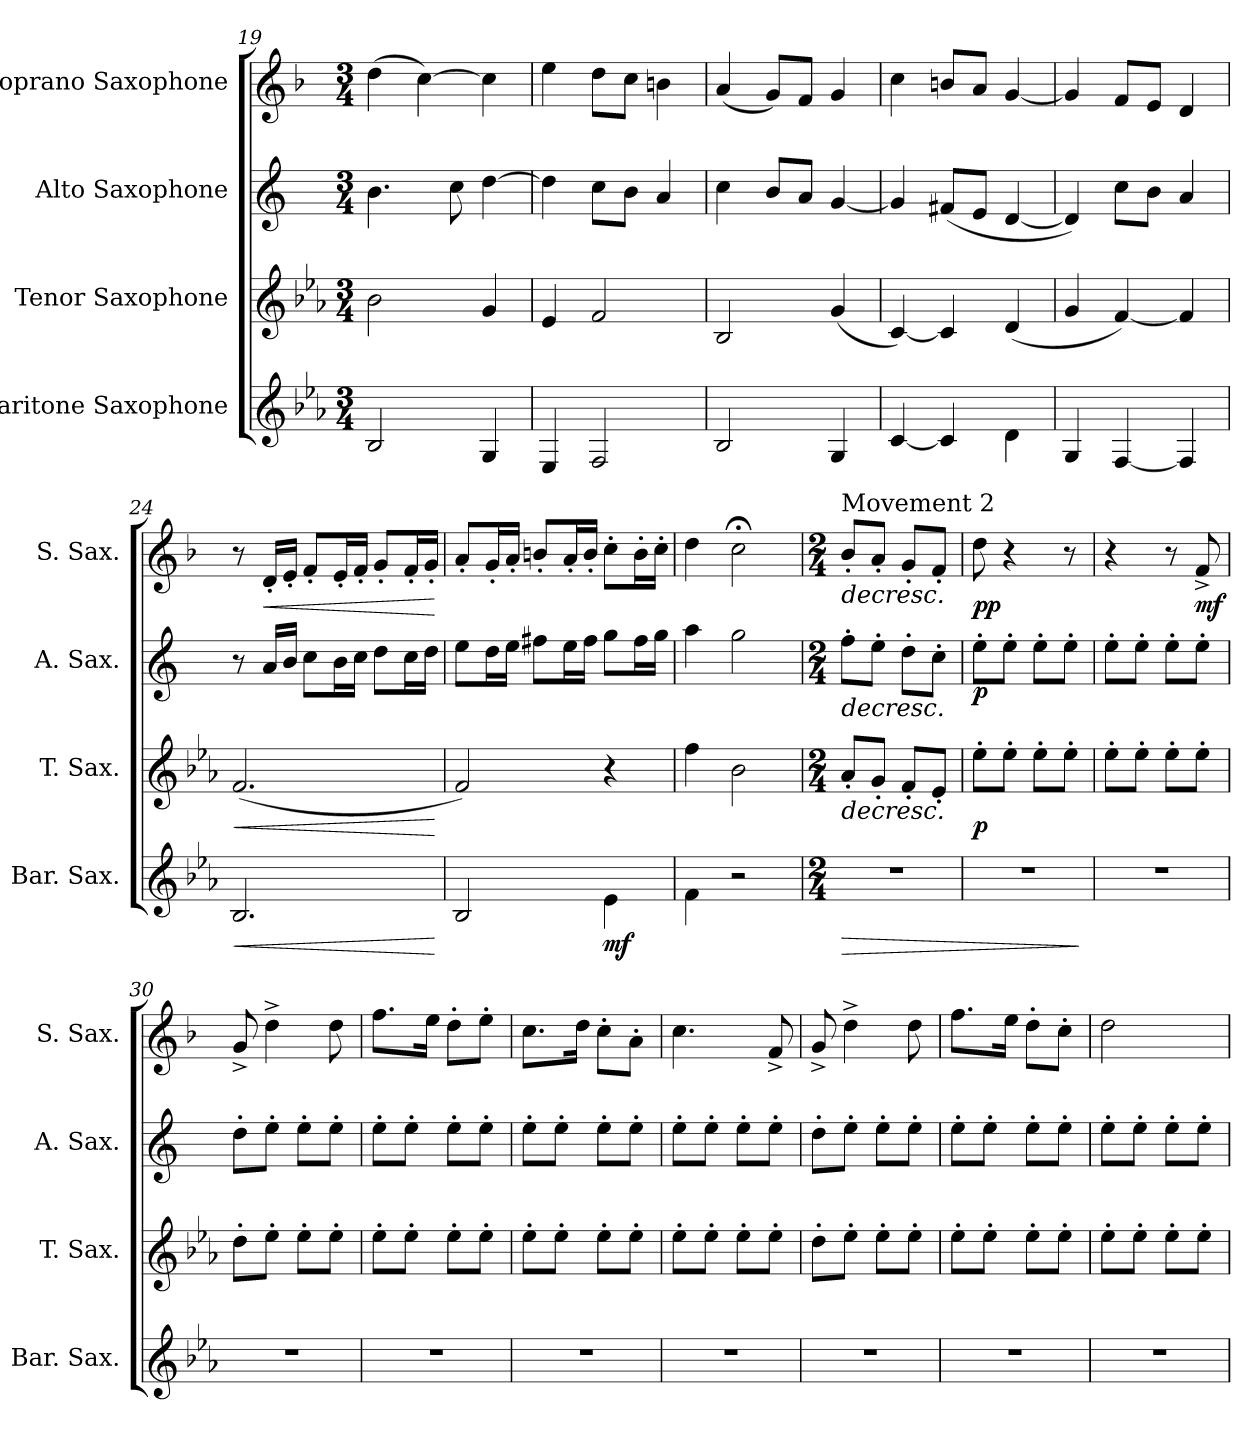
**kern	**dynam	**kern	**dynam	**kern	**dynam	**kern	**dynam
*part4	*part4	*part3	*part3	*part2	*part2	*part1	*part1
*staff4	*staff4	*staff3	*staff3	*staff2	*staff2	*staff1	*staff1
*I"Baritone Saxophone	*	*I"Tenor Saxophone	*	*I"Alto Saxophone	*	*I"Soprano Saxophone	*
*I'Bar. Sax.	*	*I'T. Sax.	*	*I'A. Sax.	*	*I'S. Sax.	*
*clefG2	*	*clefG2	*	*clefG2	*	*clefG2	*
*ITrd12c21	*	*ITrd8c14	*	*ITrd5c9	*	*ITrd1c2	*
*k[b-e-a-]	*	*k[b-e-a-]	*	*k[b-e-a-]	*	*k[b-e-a-]	*
*M3/4	*	*M3/4	*	*M3/4	*	*M3/4	*
=19	=19	=19	=19	=19	=19	=19	=19
2BB-/	.	2B-\	.	4.d\	.	(4cc\	.
.	.	.	.	.	.	[4b-\)	.
.	.	.	.	8e-\	.	.	.
4GG/	.	4G/	.	[4f\	.	4b-\]	.
!!LO:PB:g=z
=20	=20	=20	=20	=20	=20	=20	=20
4EE-/	.	4E-/	.	4f\]	.	4dd\	.
2FF/	.	2F/	.	8e-\L	.	8cc\L	.
.	.	.	.	8d\J	.	8b-\J	.
.	.	.	.	4c/	.	4an\	.
=21	=21	=21	=21	=21	=21	=21	=21
2BB-/	.	2BB-/	.	4e-\	.	(4g/	.
.	.	.	.	8d/L	.	8f/L)	.
.	.	.	.	8c/J	.	8e-/J	.
4GG/	.	(4G/	.	[4B-/	.	4f/	.
=22	=22	=22	=22	=22	=22	=22	=22
[4C/	.	[4C/)	.	4B-/]	.	4b-\	.
4C/]	.	4C/]	.	(8An/L	.	8an/L	.
.	.	.	.	8G/J	.	8g/J	.
4D\	.	(4D/	.	[4F/	.	[4f/	.
=23	=23	=23	=23	=23	=23	=23	=23
4GG/	.	4G/	.	4F/])	.	4f/]	.
[4FF/	.	[4F/)	.	8e-\L	.	8e-/L	.
.	.	.	.	8d\J	.	8d/J	.
4FF/]	.	4F/]	.	4c/	.	4c/	.
=24	=24	=24	=24	=24	=24	=24	=24
!	!LO:HP:b	!	!LO:HP:b	!	!	!	!
2.BB-/	<	(2.F/	<	8r	.	8r	.
!	!	!	!	!	!	!	!LO:HP:b
.	.	.	.	16c/LL	.	16c'/LL	<
.	.	.	.	16d/JJ	.	16d'/JJ	.
.	.	.	.	8e-\L	.	8e-'/L	.
.	.	.	.	16d\L	.	16d'/L	.
.	.	.	.	16e-\JJ	.	16e-'/JJ	.
.	.	.	.	8f\L	.	8f'/L	.
.	.	.	.	16e-\L	.	16e-'/L	.
.	.	.	.	16f\JJ	.	16f'/JJ	.
.	[	.	[	.	.	.	[
=25	=25	=25	=25	=25	=25	=25	=25
2BB-/	.	2F/)	.	8g\L	.	8g'/L	.
.	.	.	.	16f\L	.	16f'/L	.
.	.	.	.	16g\JJ	.	16g'/JJ	.
.	.	.	.	8an\L	.	8an'/L	.
.	.	.	.	16g\L	.	16g'/L	.
.	.	.	.	16a\JJ	.	16a'/JJ	.
!	!LO:DY:b	!	!	!	!	!	!
4E-\	mf	4r	.	8b-\L	.	8b-'\L	.
.	.	.	.	16a\L	.	16a'\L	.
.	.	.	.	16b-\JJ	.	16b-'\JJ	.
!!LO:LB:g=z
=26	=26	=26	=26	=26	=26	=26	=26
4F\	.	4f\	.	4cc\	.	4cc\	.
2r	.	2B-\	.	2b-\	.	2b-;<\	.
=27	=27	=27	=27	=27	=27	=27	=27
*M2/4	*	*M2/4	*	*M2/4	*	*M2/4	*
*	*	*	*	*	*	*MM160	*
!	!	!	!	!	!	!LO:TX:a:t=Movement 2	!
!	!LO:HP:b	!	!LO:HP:b	!	!LO:HP:b	!	!LO:HP:b
2r	>	8A-'/L	>	8a-'\L	>	8a-'/L	>
.	.	8G'/J	.	8g'\J	.	8g'/J	.
.	.	8F'/L	.	8f'\L	.	8f'/L	.
.	.	8E-'/J	.	8e-'\J	.	8e-'/J	.
=28	=28	=28	=28	=28	=28	=28	=28
!	!	!	!LO:DY:b	!	!LO:DY:b	!	!LO:DY:b
2r	.	8e-'\L	p	8g'\L	p	8cc\	pp
.	.	8e-'\J	.	8g'\J	.	4r	.
.	.	8e-'\L	.	8g'\L	.	.	.
.	.	8e-'\J	.	8g'\J	.	8r	.
.	]	.	]	.	]	.	]
=29	=29	=29	=29	=29	=29	=29	=29
2r	.	8e-'\L	.	8g'\L	.	4r	.
.	.	8e-'\J	.	8g'\J	.	.	.
.	.	8e-'\L	.	8g'\L	.	8r	.
!	!	!	!	!	!	!	!LO:DY:b
.	.	8e-'\J	.	8g'\J	.	8e-^/	mf
=30	=30	=30	=30	=30	=30	=30	=30
2r	.	8d'\L	.	8f'\L	.	8f^/	.
.	.	8e-'\J	.	8g'\J	.	4cc^\	.
.	.	8e-'\L	.	8g'\L	.	.	.
.	.	8e-'\J	.	8g'\J	.	8cc\	.
=31	=31	=31	=31	=31	=31	=31	=31
2r	.	8e-'\L	.	8g'\L	.	8.ee-\L	.
.	.	8e-'\J	.	8g'\J	.	.	.
.	.	.	.	.	.	16dd\Jk	.
.	.	8e-'\L	.	8g'\L	.	8cc'\L	.
.	.	8e-'\J	.	8g'\J	.	8dd'\J	.
=32	=32	=32	=32	=32	=32	=32	=32
2r	.	8e-'\L	.	8g'\L	.	8.b-\L	.
.	.	8e-'\J	.	8g'\J	.	.	.
.	.	.	.	.	.	16cc\Jk	.
.	.	8e-'\L	.	8g'\L	.	8b-'\L	.
.	.	8e-'\J	.	8g'\J	.	8g'\J	.
=33	=33	=33	=33	=33	=33	=33	=33
2r	.	8e-'\L	.	8g'\L	.	4.b-\	.
.	.	8e-'\J	.	8g'\J	.	.	.
.	.	8e-'\L	.	8g'\L	.	.	.
.	.	8e-'\J	.	8g'\J	.	8e-^/	.
!!LO:LB:g=z
=34	=34	=34	=34	=34	=34	=34	=34
2r	.	8d'\L	.	8f'\L	.	8f^/	.
.	.	8e-'\J	.	8g'\J	.	4cc^\	.
.	.	8e-'\L	.	8g'\L	.	.	.
.	.	8e-'\J	.	8g'\J	.	8cc\	.
=35	=35	=35	=35	=35	=35	=35	=35
2r	.	8e-'\L	.	8g'\L	.	8.ee-\L	.
.	.	8e-'\J	.	8g'\J	.	.	.
.	.	.	.	.	.	16dd\Jk	.
.	.	8e-'\L	.	8g'\L	.	8cc'\L	.
.	.	8e-'\J	.	8g'\J	.	8b-'\J	.
=36	=36	=36	=36	=36	=36	=36	=36
2r	.	8e-'\L	.	8g'\L	.	2cc\	.
.	.	8e-'\J	.	8g'\J	.	.	.
.	.	8e-'\L	.	8g'\L	.	.	.
.	.	8e-'\J	.	8g'\J	.	.	.
=	=	=	=	=	=	=	=
*-	*-	*-	*-	*-	*-	*-	*-
